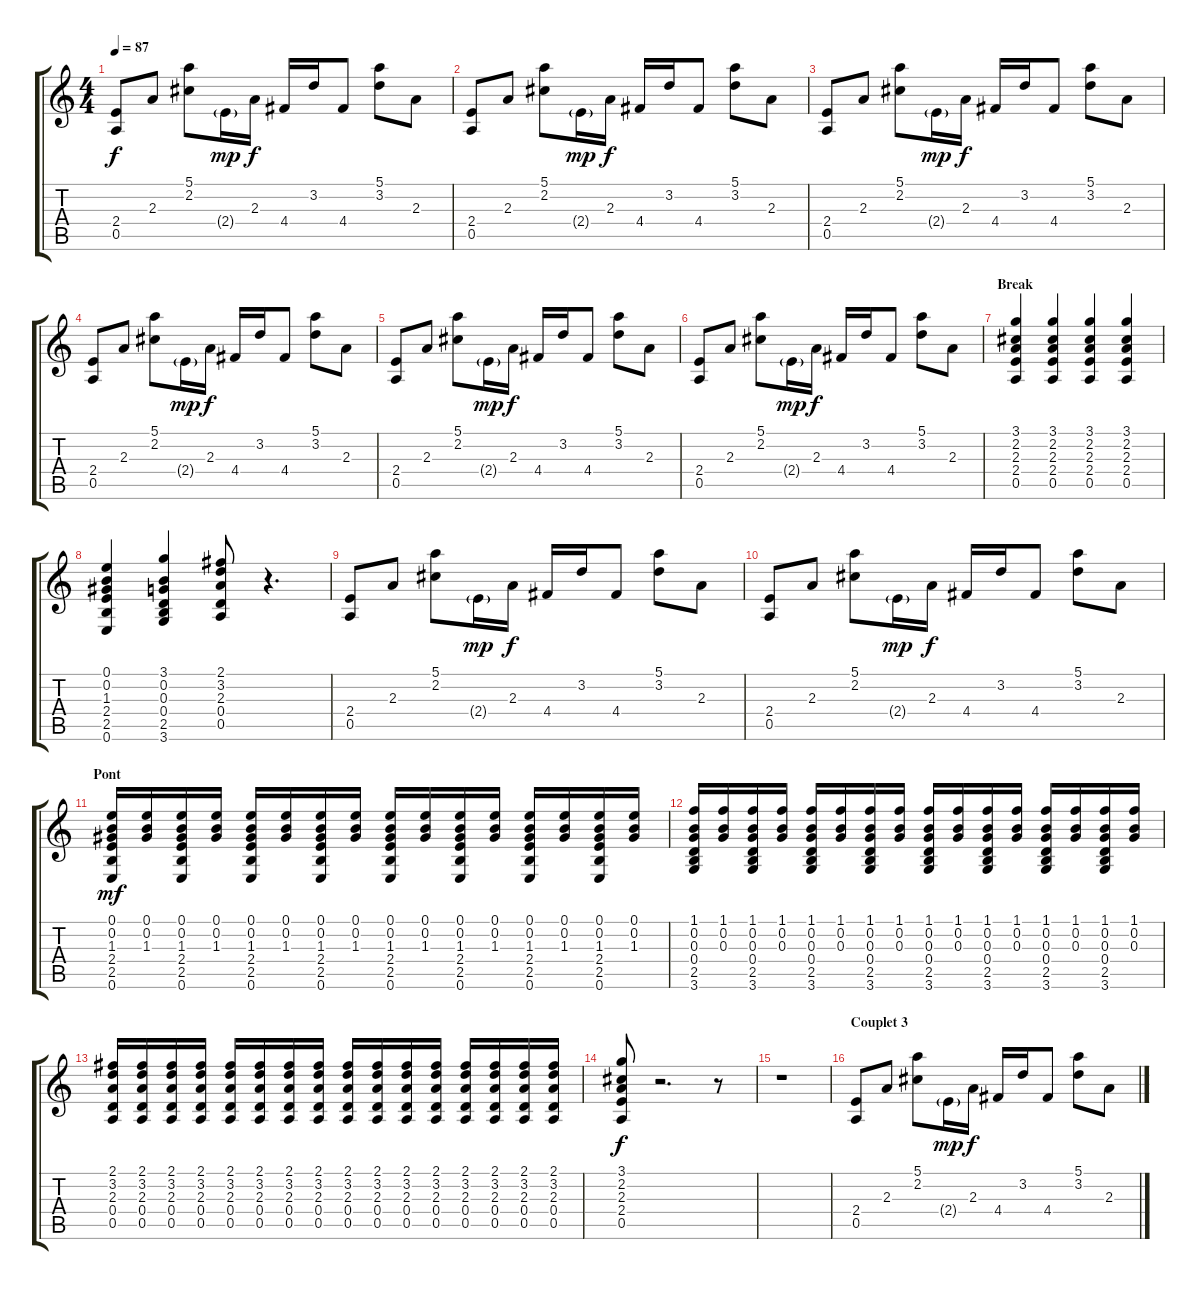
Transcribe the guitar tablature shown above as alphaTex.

\track ("                   (Overdub)" "          ") {instrument overdrivenguitar}
\staff {score tabs}
\tuning (E4 B3 G3 D3 A2 E2) {hide}
\ts (4 4)
\tempo 87
\clef g2
\ks c
(2.4 0.5).8{dy f} 2.3.8 (5.1 2.2).8 2.4{g}.16{dy mp} 2.3.16{dy f} 4.4.16 3.2.16 4.4.8 (5.1 3.2).8 2.3.8 |
(2.4 0.5).8 2.3.8 (5.1 2.2).8 2.4{g}.16{dy mp} 2.3.16{dy f} 4.4.16 3.2.16 4.4.8 (5.1 3.2).8 2.3.8 |
(2.4 0.5).8 2.3.8 (5.1 2.2).8 2.4{g}.16{dy mp} 2.3.16{dy f} 4.4.16 3.2.16 4.4.8 (5.1 3.2).8 2.3.8 |
(2.4 0.5).8 2.3.8 (5.1 2.2).8 2.4{g}.16{dy mp} 2.3.16{dy f} 4.4.16 3.2.16 4.4.8 (5.1 3.2).8 2.3.8 |
(2.4 0.5).8 2.3.8 (5.1 2.2).8 2.4{g}.16{dy mp} 2.3.16{dy f} 4.4.16 3.2.16 4.4.8 (5.1 3.2).8 2.3.8 |
(2.4 0.5).8 2.3.8 (5.1 2.2).8 2.4{g}.16{dy mp} 2.3.16{dy f} 4.4.16 3.2.16 4.4.8 (5.1 3.2).8 2.3.8 |
\section ("" "Break")
(3.1 2.2 2.3 2.4 0.5).4 (3.1 2.2 2.3 2.4 0.5).4 (3.1 2.2 2.3 2.4 0.5).4 (3.1 2.2 2.3 2.4 0.5).4 |
(0.1 0.2 1.3 2.4 2.5 0.6).4 (3.1 0.2 0.3 0.4 2.5 3.6).4 (2.1 3.2 2.3 0.4 0.5).8 r.4{d} |
(2.4 0.5).8 2.3.8 (5.1 2.2).8 2.4{g}.16{dy mp} 2.3.16{dy f} 4.4.16 3.2.16 4.4.8 (5.1 3.2).8 2.3.8 |
(2.4 0.5).8 2.3.8 (5.1 2.2).8 2.4{g}.16{dy mp} 2.3.16{dy f} 4.4.16 3.2.16 4.4.8 (5.1 3.2).8 2.3.8 |
\section ("" "Pont")
(0.1 0.2 1.3 2.4 2.5 0.6).16{dy mf} (0.1 0.2 1.3).16 (0.1 0.2 1.3 2.4 2.5 0.6).16 (0.1 0.2 1.3).16 (0.1 0.2 1.3 2.4 2.5 0.6).16 (0.1 0.2 1.3).16 (0.1 0.2 1.3 2.4 2.5 0.6).16 (0.1 0.2 1.3).16 (0.1 0.2 1.3 2.4 2.5 0.6).16 (0.1 0.2 1.3).16 (0.1 0.2 1.3 2.4 2.5 0.6).16 (0.1 0.2 1.3).16 (0.1 0.2 1.3 2.4 2.5 0.6).16 (0.1 0.2 1.3).16 (0.1 0.2 1.3 2.4 2.5 0.6).16 (0.1 0.2 1.3).16 |
(1.1 0.2 0.3 0.4 2.5 3.6).16 (1.1 0.2 0.3).16 (1.1 0.2 0.3 0.4 2.5 3.6).16 (1.1 0.2 0.3).16 (1.1 0.2 0.3 0.4 2.5 3.6).16 (1.1 0.2 0.3).16 (1.1 0.2 0.3 0.4 2.5 3.6).16 (1.1 0.2 0.3).16 (1.1 0.2 0.3 0.4 2.5 3.6).16 (1.1 0.2 0.3).16 (1.1 0.2 0.3 0.4 2.5 3.6).16 (1.1 0.2 0.3).16 (1.1 0.2 0.3 0.4 2.5 3.6).16 (1.1 0.2 0.3).16 (1.1 0.2 0.3 0.4 2.5 3.6).16 (1.1 0.2 0.3).16 |
(2.1 3.2 2.3 0.4 0.5).16 (2.1 3.2 2.3 0.4 0.5).16 (2.1 3.2 2.3 0.4 0.5).16 (2.1 3.2 2.3 0.4 0.5).16 (2.1 3.2 2.3 0.4 0.5).16 (2.1 3.2 2.3 0.4 0.5).16 (2.1 3.2 2.3 0.4 0.5).16 (2.1 3.2 2.3 0.4 0.5).16 (2.1 3.2 2.3 0.4 0.5).16 (2.1 3.2 2.3 0.4 0.5).16 (2.1 3.2 2.3 0.4 0.5).16 (2.1 3.2 2.3 0.4 0.5).16 (2.1 3.2 2.3 0.4 0.5).16 (2.1 3.2 2.3 0.4 0.5).16 (2.1 3.2 2.3 0.4 0.5).16 (2.1 3.2 2.3 0.4 0.5).16 |
(3.1 2.2 2.3 2.4 0.5).8{dy f} r.2{d} r.8 |
r.1 |
\section ("" "Couplet 3")
(2.4 0.5).8 2.3.8 (5.1 2.2).8 2.4{g}.16{dy mp} 2.3.16{dy f} 4.4.16 3.2.16 4.4.8 (5.1 3.2).8 2.3.8
